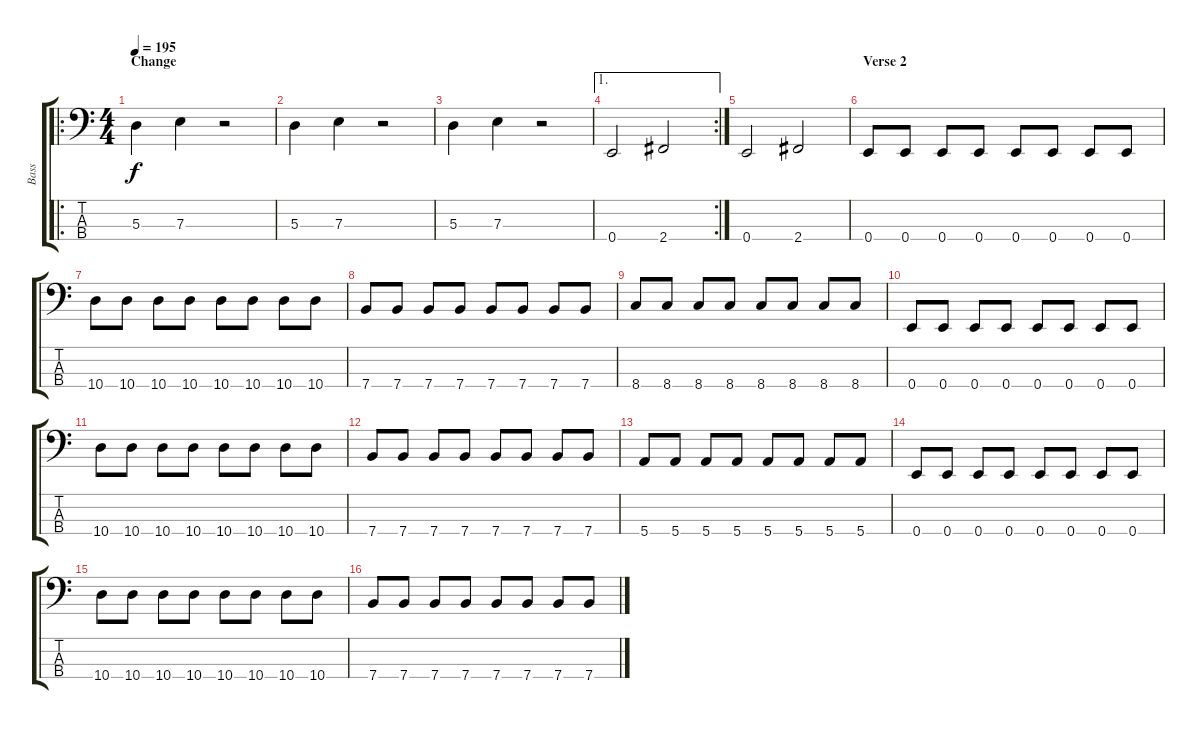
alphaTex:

\track ("Bass" "Bass") {instrument electricbasspick}
\staff {score tabs}
\tuning (G2 D2 A1 E1) {hide}
\ro
\ts (4 4)
\section ("" "Change")
\tempo 195
\clef f4
\ks c
5.3.4{dy f} 7.3.4 r.2 |
5.3.4 7.3.4 r.2 |
5.3.4 7.3.4 r.2 |
\ae 1
\rc 2
0.4.2 2.4.2 |
0.4.2 2.4.2 |
\section ("" "Verse 2")
0.4.8 0.4.8 0.4.8 0.4.8 0.4.8 0.4.8 0.4.8 0.4.8 |
10.4.8 10.4.8 10.4.8 10.4.8 10.4.8 10.4.8 10.4.8 10.4.8 |
7.4.8 7.4.8 7.4.8 7.4.8 7.4.8 7.4.8 7.4.8 7.4.8 |
8.4.8 8.4.8 8.4.8 8.4.8 8.4.8 8.4.8 8.4.8 8.4.8 |
0.4.8 0.4.8 0.4.8 0.4.8 0.4.8 0.4.8 0.4.8 0.4.8 |
10.4.8 10.4.8 10.4.8 10.4.8 10.4.8 10.4.8 10.4.8 10.4.8 |
7.4.8 7.4.8 7.4.8 7.4.8 7.4.8 7.4.8 7.4.8 7.4.8 |
5.4.8 5.4.8 5.4.8 5.4.8 5.4.8 5.4.8 5.4.8 5.4.8 |
0.4.8 0.4.8 0.4.8 0.4.8 0.4.8 0.4.8 0.4.8 0.4.8 |
10.4.8 10.4.8 10.4.8 10.4.8 10.4.8 10.4.8 10.4.8 10.4.8 |
7.4.8 7.4.8 7.4.8 7.4.8 7.4.8 7.4.8 7.4.8 7.4.8
